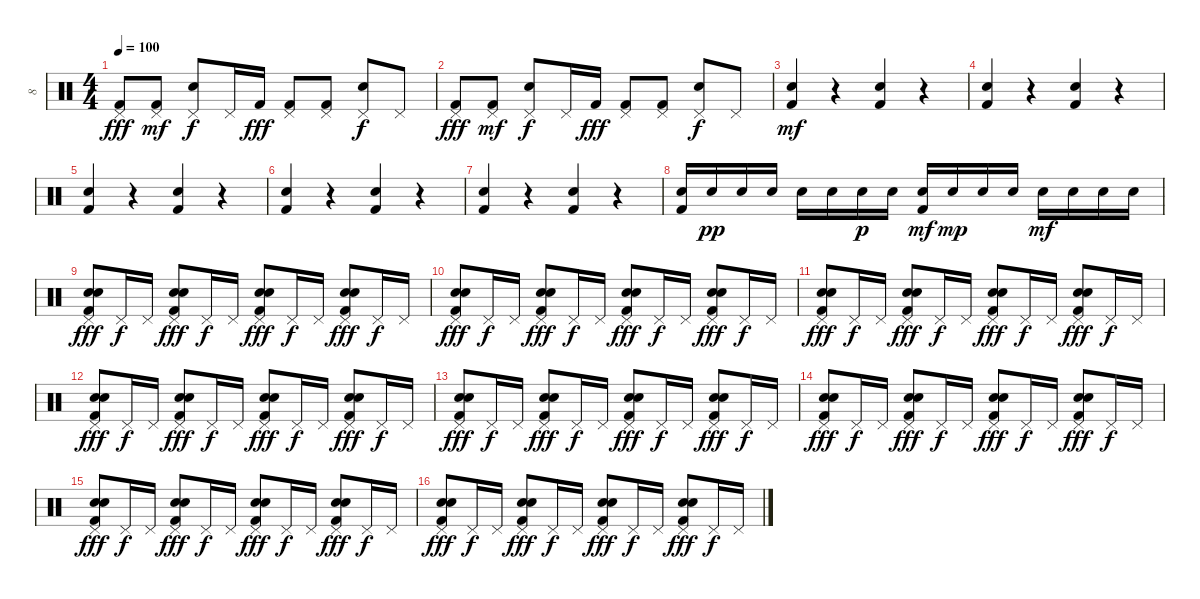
\track ("8" "8") {instrument percussion}
\staff {score}
\articulation defaults
\ts (4 4)
\tempo 100
\clef neutral
\ks c
("Pedal Hi-Hat (hit)" "Kick (hit) 2").8{dy fff} ("Pedal Hi-Hat (hit)" "Kick (hit) 2").8{dy mf} ("Pedal Hi-Hat (hit)" "Snare (hit) 2").8{dy f} "Pedal Hi-Hat (hit)".16 "Kick (hit) 2".16{dy fff} ("Pedal Hi-Hat (hit)" "Kick (hit) 2").8 ("Pedal Hi-Hat (hit)" "Kick (hit) 2").8 ("Pedal Hi-Hat (hit)" "Snare (hit) 2").8{dy f} "Pedal Hi-Hat (hit)".8 |
("Pedal Hi-Hat (hit)" "Kick (hit) 2").8{dy fff} ("Pedal Hi-Hat (hit)" "Kick (hit) 2").8{dy mf} ("Pedal Hi-Hat (hit)" "Snare (hit) 2").8{dy f} "Pedal Hi-Hat (hit)".16 "Kick (hit) 2".16{dy fff} ("Pedal Hi-Hat (hit)" "Kick (hit) 2").8 ("Pedal Hi-Hat (hit)" "Kick (hit) 2").8 ("Pedal Hi-Hat (hit)" "Snare (hit) 2").8{dy f} "Pedal Hi-Hat (hit)".8 |
("Snare (hit) 2" "Kick (hit) 2").4{dy mf} r.4 ("Snare (hit) 2" "Kick (hit) 2").4 r.4 |
("Snare (hit) 2" "Kick (hit) 2").4 r.4 ("Snare (hit) 2" "Kick (hit) 2").4 r.4 |
("Snare (hit) 2" "Kick (hit) 2").4 r.4 ("Snare (hit) 2" "Kick (hit) 2").4 r.4 |
("Snare (hit) 2" "Kick (hit) 2").4 r.4 ("Snare (hit) 2" "Kick (hit) 2").4 r.4 |
("Snare (hit) 2" "Kick (hit) 2").4 r.4 ("Snare (hit) 2" "Kick (hit) 2").4 r.4 |
("Snare (hit) 2" "Kick (hit) 2").16 "Snare (hit) 2".16{dy pp} "Snare (hit) 2".16 "Snare (hit) 2".16 "Snare (hit) 2".16 "Snare (hit) 2".16 "Snare (hit) 2".16{dy p} "Snare (hit) 2".16 ("Snare (hit) 2" "Kick (hit) 2").16{dy mf} "Snare (hit) 2".16{dy mp} "Snare (hit) 2".16 "Snare (hit) 2".16 "Snare (hit) 2".16{dy mf} "Snare (hit) 2".16 "Snare (hit) 2".16 "Snare (hit) 2".16 |
("Pedal Hi-Hat (hit)" "Snare (hit) 2" "Electric Snare (hit)" "Kick (hit) 2").8{dy fff} "Pedal Hi-Hat (hit)".16{dy f} "Pedal Hi-Hat (hit)".16 ("Pedal Hi-Hat (hit)" "Snare (hit) 2" "Electric Snare (hit)" "Kick (hit) 2").8{dy fff} "Pedal Hi-Hat (hit)".16{dy f} "Pedal Hi-Hat (hit)".16 ("Pedal Hi-Hat (hit)" "Snare (hit) 2" "Electric Snare (hit)" "Kick (hit) 2").8{dy fff} "Pedal Hi-Hat (hit)".16{dy f} "Pedal Hi-Hat (hit)".16 ("Pedal Hi-Hat (hit)" "Snare (hit) 2" "Electric Snare (hit)" "Kick (hit) 2").8{dy fff} "Pedal Hi-Hat (hit)".16{dy f} "Pedal Hi-Hat (hit)".16 |
("Pedal Hi-Hat (hit)" "Snare (hit) 2" "Electric Snare (hit)" "Kick (hit) 2").8{dy fff} "Pedal Hi-Hat (hit)".16{dy f} "Pedal Hi-Hat (hit)".16 ("Pedal Hi-Hat (hit)" "Snare (hit) 2" "Electric Snare (hit)" "Kick (hit) 2").8{dy fff} "Pedal Hi-Hat (hit)".16{dy f} "Pedal Hi-Hat (hit)".16 ("Pedal Hi-Hat (hit)" "Snare (hit) 2" "Electric Snare (hit)" "Kick (hit) 2").8{dy fff} "Pedal Hi-Hat (hit)".16{dy f} "Pedal Hi-Hat (hit)".16 ("Pedal Hi-Hat (hit)" "Snare (hit) 2" "Electric Snare (hit)" "Kick (hit) 2").8{dy fff} "Pedal Hi-Hat (hit)".16{dy f} "Pedal Hi-Hat (hit)".16 |
("Pedal Hi-Hat (hit)" "Snare (hit) 2" "Electric Snare (hit)" "Kick (hit) 2").8{dy fff} "Pedal Hi-Hat (hit)".16{dy f} "Pedal Hi-Hat (hit)".16 ("Pedal Hi-Hat (hit)" "Snare (hit) 2" "Electric Snare (hit)" "Kick (hit) 2").8{dy fff} "Pedal Hi-Hat (hit)".16{dy f} "Pedal Hi-Hat (hit)".16 ("Pedal Hi-Hat (hit)" "Snare (hit) 2" "Electric Snare (hit)" "Kick (hit) 2").8{dy fff} "Pedal Hi-Hat (hit)".16{dy f} "Pedal Hi-Hat (hit)".16 ("Pedal Hi-Hat (hit)" "Snare (hit) 2" "Electric Snare (hit)" "Kick (hit) 2").8{dy fff} "Pedal Hi-Hat (hit)".16{dy f} "Pedal Hi-Hat (hit)".16 |
("Pedal Hi-Hat (hit)" "Snare (hit) 2" "Electric Snare (hit)" "Kick (hit) 2").8{dy fff} "Pedal Hi-Hat (hit)".16{dy f} "Pedal Hi-Hat (hit)".16 ("Pedal Hi-Hat (hit)" "Snare (hit) 2" "Electric Snare (hit)" "Kick (hit) 2").8{dy fff} "Pedal Hi-Hat (hit)".16{dy f} "Pedal Hi-Hat (hit)".16 ("Pedal Hi-Hat (hit)" "Snare (hit) 2" "Electric Snare (hit)" "Kick (hit) 2").8{dy fff} "Pedal Hi-Hat (hit)".16{dy f} "Pedal Hi-Hat (hit)".16 ("Pedal Hi-Hat (hit)" "Snare (hit) 2" "Electric Snare (hit)" "Kick (hit) 2").8{dy fff} "Pedal Hi-Hat (hit)".16{dy f} "Pedal Hi-Hat (hit)".16 |
("Pedal Hi-Hat (hit)" "Snare (hit) 2" "Electric Snare (hit)" "Kick (hit) 2").8{dy fff} "Pedal Hi-Hat (hit)".16{dy f} "Pedal Hi-Hat (hit)".16 ("Pedal Hi-Hat (hit)" "Snare (hit) 2" "Electric Snare (hit)" "Kick (hit) 2").8{dy fff} "Pedal Hi-Hat (hit)".16{dy f} "Pedal Hi-Hat (hit)".16 ("Pedal Hi-Hat (hit)" "Snare (hit) 2" "Electric Snare (hit)" "Kick (hit) 2").8{dy fff} "Pedal Hi-Hat (hit)".16{dy f} "Pedal Hi-Hat (hit)".16 ("Pedal Hi-Hat (hit)" "Snare (hit) 2" "Electric Snare (hit)" "Kick (hit) 2").8{dy fff} "Pedal Hi-Hat (hit)".16{dy f} "Pedal Hi-Hat (hit)".16 |
("Pedal Hi-Hat (hit)" "Snare (hit) 2" "Electric Snare (hit)" "Kick (hit) 2").8{dy fff} "Pedal Hi-Hat (hit)".16{dy f} "Pedal Hi-Hat (hit)".16 ("Pedal Hi-Hat (hit)" "Snare (hit) 2" "Electric Snare (hit)" "Kick (hit) 2").8{dy fff} "Pedal Hi-Hat (hit)".16{dy f} "Pedal Hi-Hat (hit)".16 ("Pedal Hi-Hat (hit)" "Snare (hit) 2" "Electric Snare (hit)" "Kick (hit) 2").8{dy fff} "Pedal Hi-Hat (hit)".16{dy f} "Pedal Hi-Hat (hit)".16 ("Pedal Hi-Hat (hit)" "Snare (hit) 2" "Electric Snare (hit)" "Kick (hit) 2").8{dy fff} "Pedal Hi-Hat (hit)".16{dy f} "Pedal Hi-Hat (hit)".16 |
("Pedal Hi-Hat (hit)" "Snare (hit) 2" "Electric Snare (hit)" "Kick (hit) 2").8{dy fff} "Pedal Hi-Hat (hit)".16{dy f} "Pedal Hi-Hat (hit)".16 ("Pedal Hi-Hat (hit)" "Snare (hit) 2" "Electric Snare (hit)" "Kick (hit) 2").8{dy fff} "Pedal Hi-Hat (hit)".16{dy f} "Pedal Hi-Hat (hit)".16 ("Pedal Hi-Hat (hit)" "Snare (hit) 2" "Electric Snare (hit)" "Kick (hit) 2").8{dy fff} "Pedal Hi-Hat (hit)".16{dy f} "Pedal Hi-Hat (hit)".16 ("Pedal Hi-Hat (hit)" "Snare (hit) 2" "Electric Snare (hit)" "Kick (hit) 2").8{dy fff} "Pedal Hi-Hat (hit)".16{dy f} "Pedal Hi-Hat (hit)".16 |
("Pedal Hi-Hat (hit)" "Snare (hit) 2" "Electric Snare (hit)" "Kick (hit) 2").8{dy fff} "Pedal Hi-Hat (hit)".16{dy f} "Pedal Hi-Hat (hit)".16 ("Pedal Hi-Hat (hit)" "Snare (hit) 2" "Electric Snare (hit)" "Kick (hit) 2").8{dy fff} "Pedal Hi-Hat (hit)".16{dy f} "Pedal Hi-Hat (hit)".16 ("Pedal Hi-Hat (hit)" "Snare (hit) 2" "Electric Snare (hit)" "Kick (hit) 2").8{dy fff} "Pedal Hi-Hat (hit)".16{dy f} "Pedal Hi-Hat (hit)".16 ("Pedal Hi-Hat (hit)" "Snare (hit) 2" "Electric Snare (hit)" "Kick (hit) 2").8{dy fff} "Pedal Hi-Hat (hit)".16{dy f} "Pedal Hi-Hat (hit)".16
